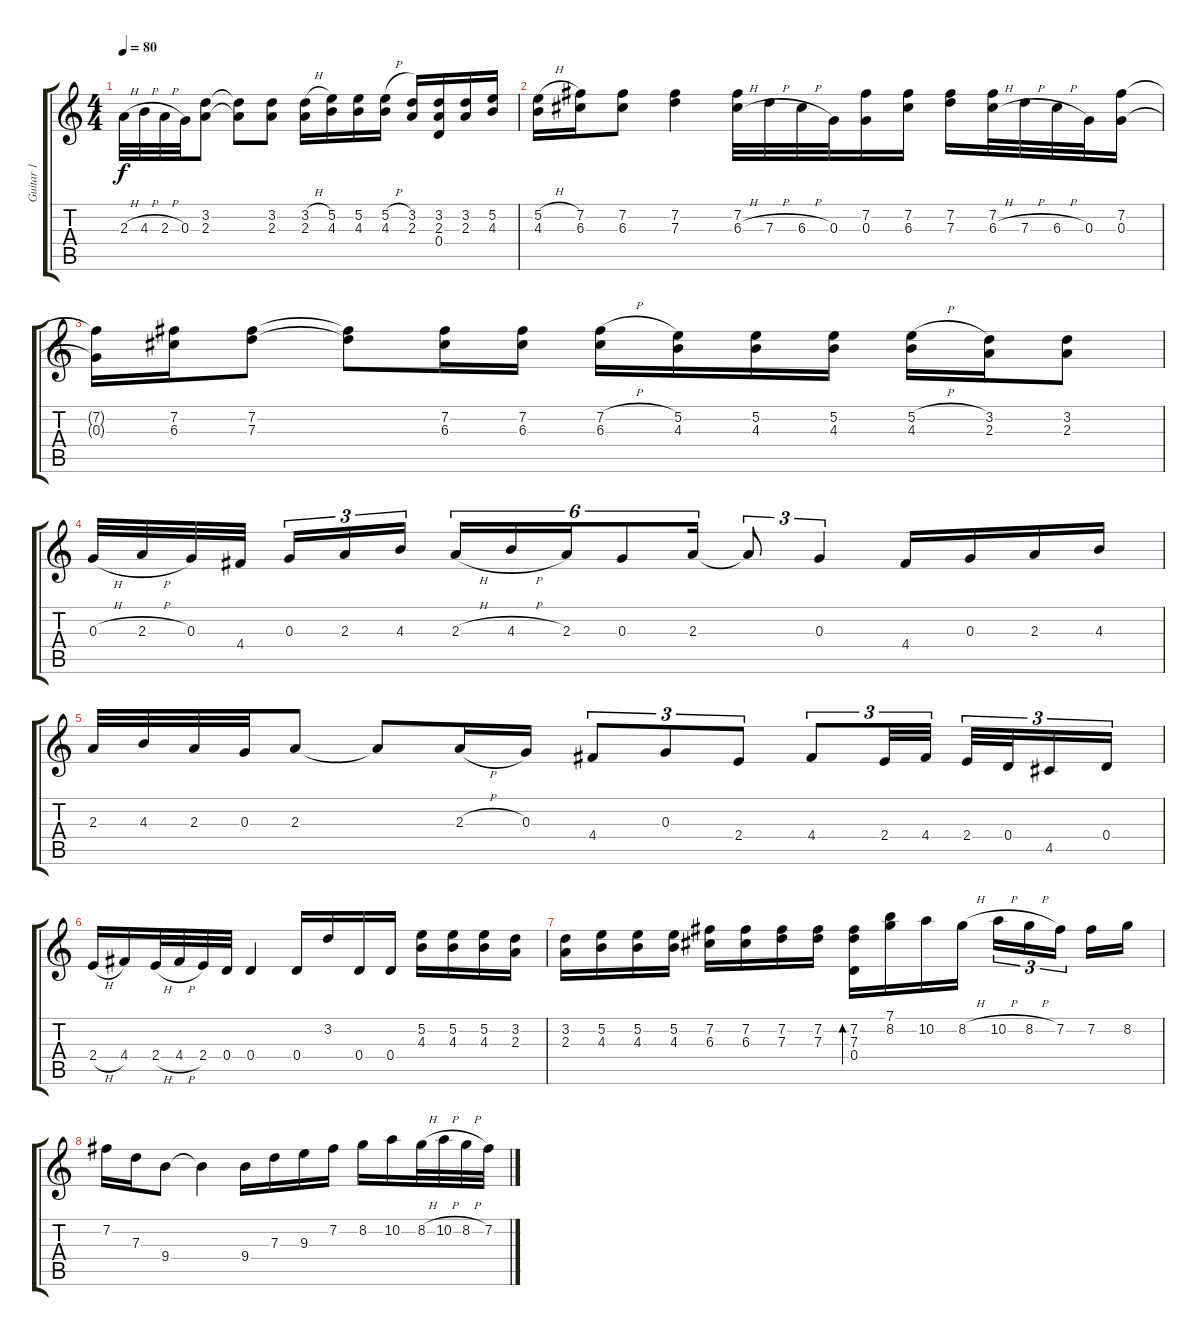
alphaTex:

\track ("Guitar 1" "Guitar 1") {instrument electricguitarclean}
\staff {score tabs}
\tuning (E4 B3 G3 D3 A2 E2) {hide}
\ts (4 4)
\tempo 80
\clef g2
\ks c
2.3{h}.32{dy f} 4.3{h}.32 2.3{h}.32 0.3.32 (3.2 2.3).8 (3.2{t} 2.3{t}).8 (3.2 2.3).8 (3.2{h} 2.3).16 (5.2 4.3).16 (5.2 4.3).16 (5.2{h} 4.3).16 (3.2 2.3).16 (3.2 2.3 0.4).16 (3.2 2.3).16 (5.2 4.3).16 |
(5.2{h} 4.3).16 (7.2 6.3).16 (7.2 6.3).8 (7.2 7.3).4 (7.2 6.3{h}).32 7.3{h}.32 6.3{h}.32 0.3.32 (7.2 0.3).16 (7.2 6.3).16 (7.2 7.3).16 (7.2 6.3{h}).32 7.3{h}.32 6.3{h}.32 0.3.32 (7.2 0.3).16 |
(7.2{t} 0.3{t}).16 (7.2 6.3).16 (7.2 7.3).8 (7.2{t} 7.3{t}).8 (7.2 6.3).16 (7.2 6.3).16 (7.2{h} 6.3).16 (5.2 4.3).16 (5.2 4.3).16 (5.2 4.3).16 (5.2{h} 4.3).16 (3.2 2.3).16 (3.2 2.3).8 |
0.3{h}.32 2.3{h}.32 0.3.32 4.4.32 0.3.16{tu (3 2)} 2.3.16{tu (3 2)} 4.3.16{tu (3 2)} 2.3{h}.16{tu (6 4)} 4.3{h}.16{tu (6 4)} 2.3.16{tu (6 4)} 0.3.8{tu (6 4)} 2.3.16{tu (6 4)} 2.3{t}.8{tu (3 2)} 0.3.4{tu (3 2)} 4.4.16 0.3.16 2.3.16 4.3.16 |
2.3.32 4.3.32 2.3.32 0.3.32 2.3.8 2.3{t}.8 2.3{h}.16 0.3.16 4.4.8{tu (3 2)} 0.3.8{tu (3 2)} 2.4.8{tu (3 2)} 4.4.8{tu (3 2)} 2.4.32{tu (3 2)} 4.4.32{tu (3 2)} 2.4.32{tu (3 2)} 0.4.32{tu (3 2)} 4.5.16{tu (3 2)} 0.4.16{tu (3 2)} |
2.4{h}.16 4.4.16 2.4{h}.32 4.4{h}.32 2.4.32 0.4.32 0.4.4 0.4.16 3.2.16 0.4.16 0.4.16 (5.2 4.3).16 (5.2 4.3).16 (5.2 4.3).16 (3.2 2.3).16 |
(3.2 2.3).16 (5.2 4.3).16 (5.2 4.3).16 (5.2 4.3).16 (7.2 6.3).16 (7.2 6.3).16 (7.2 7.3).16 (7.2 7.3).16 (7.2 7.3 0.4).16{bd 120} (7.1 8.2).16 10.2.16 8.2{h}.16 10.2{h}.16{tu (3 2)} 8.2{h}.16{tu (3 2)} 7.2.16{tu (3 2)} 7.2.16 8.2.16 |
7.2.16 7.3.16 9.4.8 9.4{t}.4 9.4.16 7.3.16 9.3.16 7.2.16 8.2.16 10.2.16 8.2{h}.32 10.2{h}.32 8.2{h}.32 7.2.32
